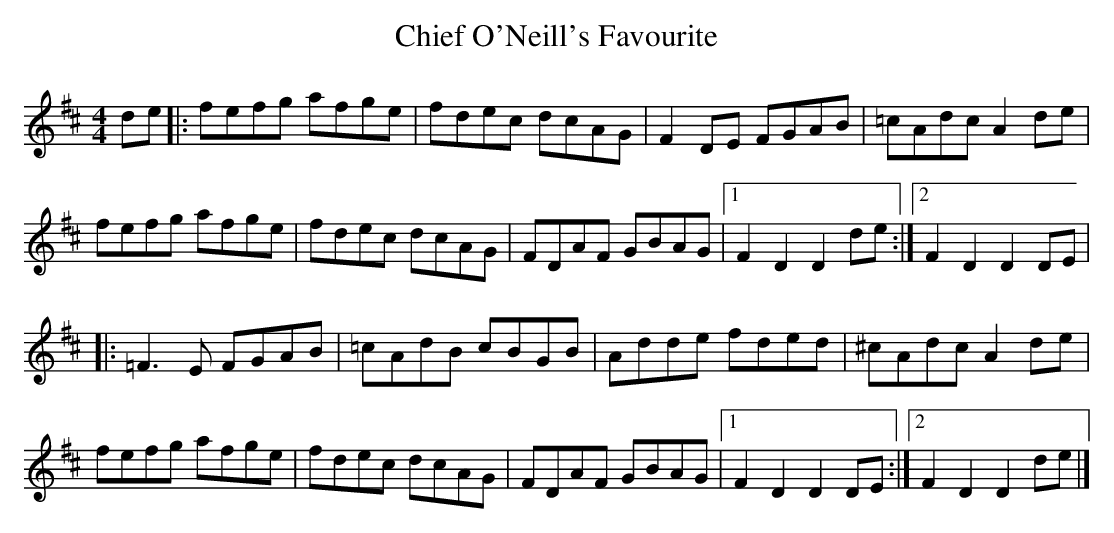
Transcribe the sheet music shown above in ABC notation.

X:1
T:Chief O'Neill's Favourite
M:4/4
L:1/8
K:D
de[|:fefg afge|fdec dcAG|F2DE FGAB|=cAdc A2de|!
fefg afge|fdec dcAG|FDAF GBAG|1F2D2 D2de:|2F2D2 D2DE|!
|:=F3E FGAB|=cAdB cBGB|Adde fded|^cAdc A2de|!
fefg afge|fdec dcAG|FDAF GBAG|1F2D2 D2DE:|2F2D2 D2de|]!
